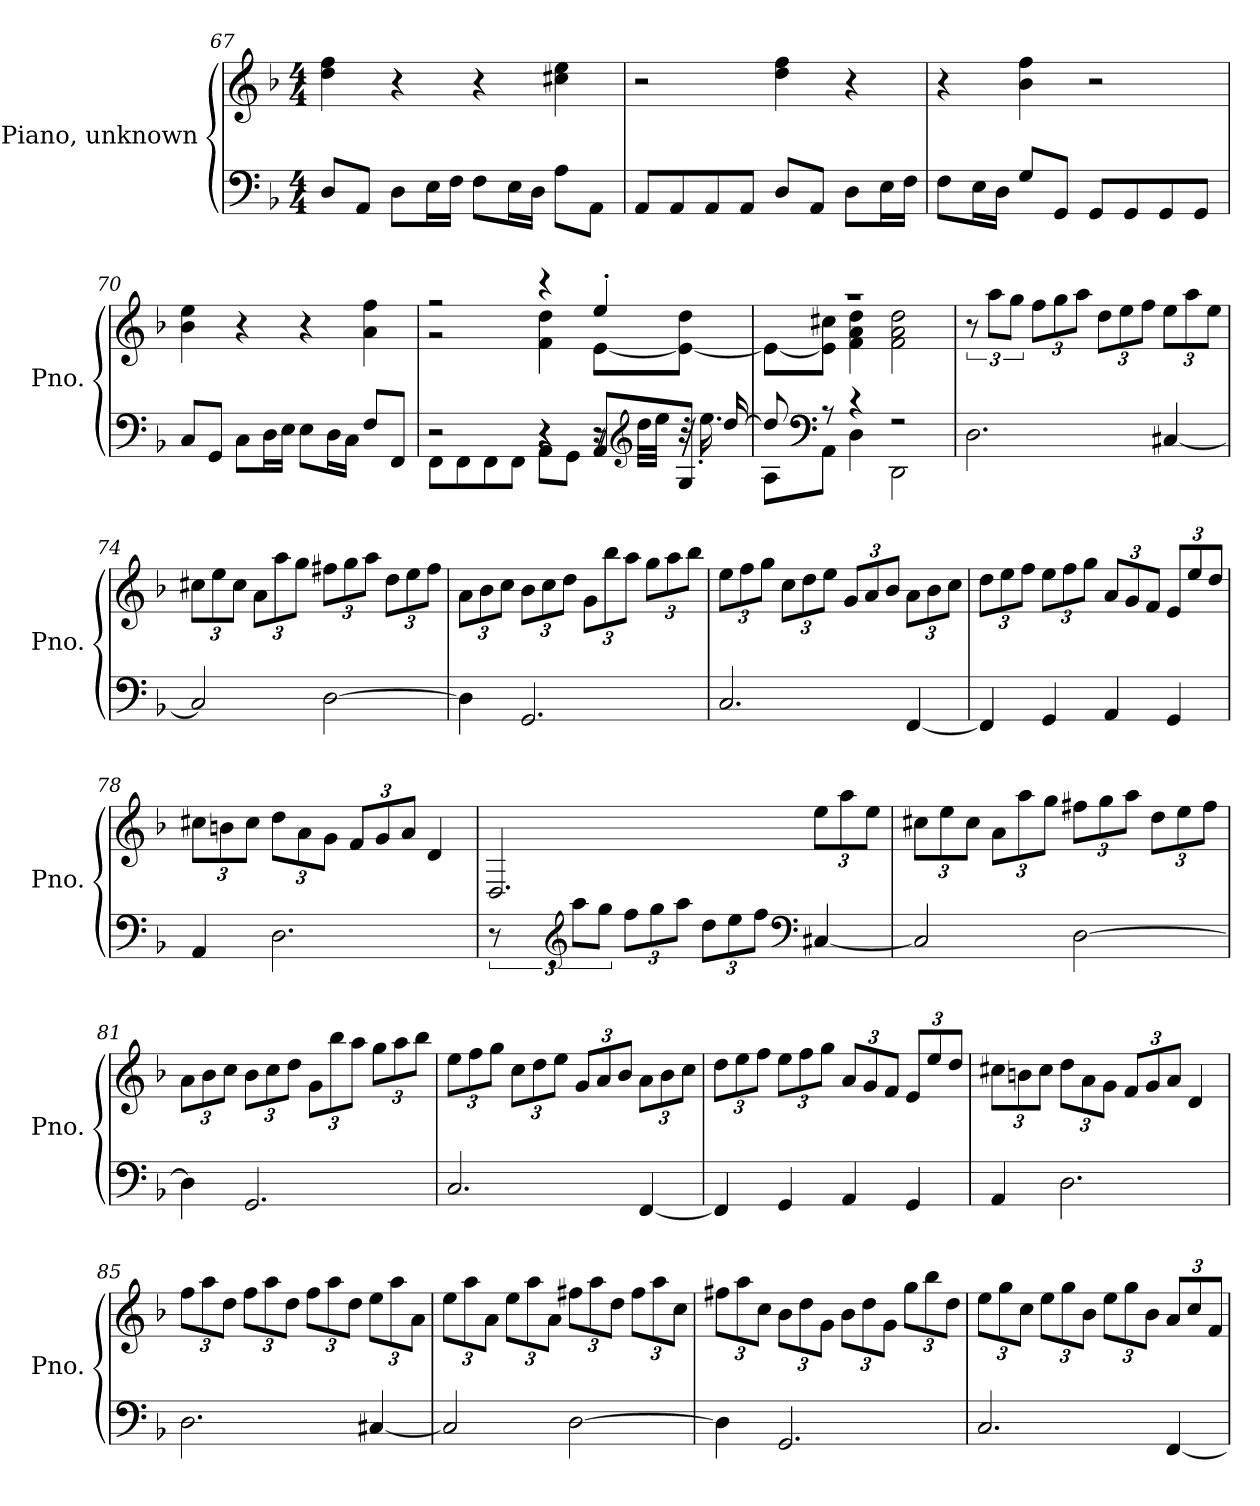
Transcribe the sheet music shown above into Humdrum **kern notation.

**kern	**kern
*part1	*part1
*staff2	*staff1
*I"Piano, unknown	*
*I'Pno.	*
*clefF4	*clefG2
*k[b-]	*k[b-]
*M4/4	*M4/4
=67	=67
8D/L	4dd\ 4ff\
8AA/J	.
8D\L	4r
16E\L	.
16F\JJ	.
8F\L	4r
16E\L	.
16D\JJ	.
8A\L	4cc#X\ 4ee\
8AA\J	.
!!LO:LB:g=z
=68	=68
8AA/L	2r
8AA/	.
8AA/	.
8AA/J	.
8D/L	4dd\ 4ff\
8AA/J	.
8D\L	4r
16E\L	.
16F\JJ	.
=69	=69
8F\L	4r
16E\L	.
16D\JJ	.
8G/L	4b-\ 4ff\
8GG/J	.
8GG/L	2r
8GG/	.
8GG/	.
8GG/J	.
=70	=70
8C/L	4b-\ 4ee\
8GG/J	.
8C\L	4r
16D\L	.
16E\JJ	.
8E\L	4r
16D\L	.
16C\JJ	.
8F/L	4a\ 4ff\
8FF/J	.
=71	=71
*^	*^
*	*^	*	*
2r	8FF\L	2r	2r	2r
.	8FF\	.	.	.
.	8FF\	.	.	.
.	8FF\J	.	.	.
4r	8AA\L	4r	4r	4f\ 4dd\
.	8GG\J	.	.	.
8r	16r	8AA/L	4ee'/	[8e\L
*clefG2	*	*	*	*
.	32dd\LLL	.	.	.
.	32ee\JJJ	.	.	.
16r	32r	8G/J	.	8e\_ 8dd\J
.	16.ee'\	.	.	.
[16dd/	.	.	.	.
*	*v	*v	*	*
!!LO:LB:g=z	!!
=72	=72	=72	=72
8dd/]	8A\L	1r	8e\L_
*clefF4	*	*	*
8r	8AA\J	.	8e\] 8cc#X\J
4r	4D\	.	4f\ 4a\ 4dd\
2r	2DD\	.	2f\ 2a\ 2dd\
*v	*v	*	*
*	*v	*v
=73	=73
2.D\	12r
.	12aa\L
.	12gg\J
*	*Xbrackettup
.	12ff\L
.	12gg\
.	12aa\J
.	12dd\L
.	12ee\
.	12ff\J
[4C#X/	12ee\L
.	12aa\
.	12ee\J
=74	=74
2C#/]	12cc#X\L
.	12ee\
.	12cc#\J
.	12a\L
.	12aa\
.	12gg\J
[2D\	12ff#X\L
.	12gg\
.	12aa\J
.	12dd\L
.	12ee\
.	12ff#\J
=75	=75
4D\]	12a\L
.	12b-\
.	12cc\J
2.GG/	12b-\L
.	12cc\
.	12dd\J
.	12g\L
.	12bb-\
.	12aa\J
.	12gg\L
.	12aa\
.	12bb-\J
!!LO:PB:g=z
=76	=76
2.C/	12ee\L
.	12ff\
.	12gg\J
.	12cc\L
.	12dd\
.	12ee\J
.	12g/L
.	12a/
.	12b-/J
[4FF/	12a\L
.	12b-\
.	12cc\J
=77	=77
4FF/]	12dd\L
.	12ee\
.	12ff\J
4GG/	12ee\L
.	12ff\
.	12gg\J
4AA/	12a/L
.	12g/
.	12f/J
4GG/	12e/L
.	12ee/
.	12dd/J
=78	=78
4AA/	12cc#X\L
.	12bn\
.	12cc#\J
2.D\	12dd\L
.	12a\
.	12g\J
.	12f/L
.	12g/
.	12a/J
.	4d/
!!LO:LB:g=z
=79	=79
12r	2.D/
*clefG2	*
12aa\L	.
12gg\J	.
*Xbrackettup	*
12ff\L	.
12gg\	.
12aa\J	.
12dd\L	.
12ee\	.
12ff\J	.
*clefF4	*
[4C#X/	12ee\L
.	12aa\
.	12ee\J
=80	=80
2C#/]	12cc#X\L
.	12ee\
.	12cc#\J
.	12a\L
.	12aa\
.	12gg\J
[2D\	12ff#X\L
.	12gg\
.	12aa\J
.	12dd\L
.	12ee\
.	12ff#\J
=81	=81
4D\]	12a\L
.	12b-\
.	12cc\J
2.GG/	12b-\L
.	12cc\
.	12dd\J
.	12g\L
.	12bb-\
.	12aa\J
.	12gg\L
.	12aa\
.	12bb-\J
!!LO:LB:g=z
=82	=82
2.C/	12ee\L
.	12ff\
.	12gg\J
.	12cc\L
.	12dd\
.	12ee\J
.	12g/L
.	12a/
.	12b-/J
[4FF/	12a\L
.	12b-\
.	12cc\J
=83	=83
4FF/]	12dd\L
.	12ee\
.	12ff\J
4GG/	12ee\L
.	12ff\
.	12gg\J
4AA/	12a/L
.	12g/
.	12f/J
4GG/	12e/L
.	12ee/
.	12dd/J
=84	=84
4AA/	12cc#X\L
.	12bn\
.	12cc#\J
2.D\	12dd\L
.	12a\
.	12g\J
.	12f/L
.	12g/
.	12a/J
.	4d/
!!LO:LB:g=z
=85	=85
2.D\	12ff\L
.	12aa\
.	12dd\J
.	12ff\L
.	12aa\
.	12dd\J
.	12ff\L
.	12aa\
.	12dd\J
[4C#X/	12ee\L
.	12aa\
.	12a\J
=86	=86
2C#/]	12ee\L
.	12aa\
.	12a\J
.	12ee\L
.	12aa\
.	12a\J
[2D\	12ff#X\L
.	12aa\
.	12dd\J
.	12ff#\L
.	12aa\
.	12cc\J
=87	=87
4D\]	12ff#X\L
.	12aa\
.	12cc\J
2.GG/	12b-\L
.	12dd\
.	12g\J
.	12b-\L
.	12dd\
.	12g\J
.	12gg\L
.	12bb-\
.	12dd\J
!!LO:LB:g=z
=88	=88
2.C/	12ee\L
.	12gg\
.	12cc\J
.	12ee\L
.	12gg\
.	12b-\J
.	12ee\L
.	12gg\
.	12b-\J
[4FF/	12a/L
.	12cc/
.	12f/J
=	=
*-	*-
